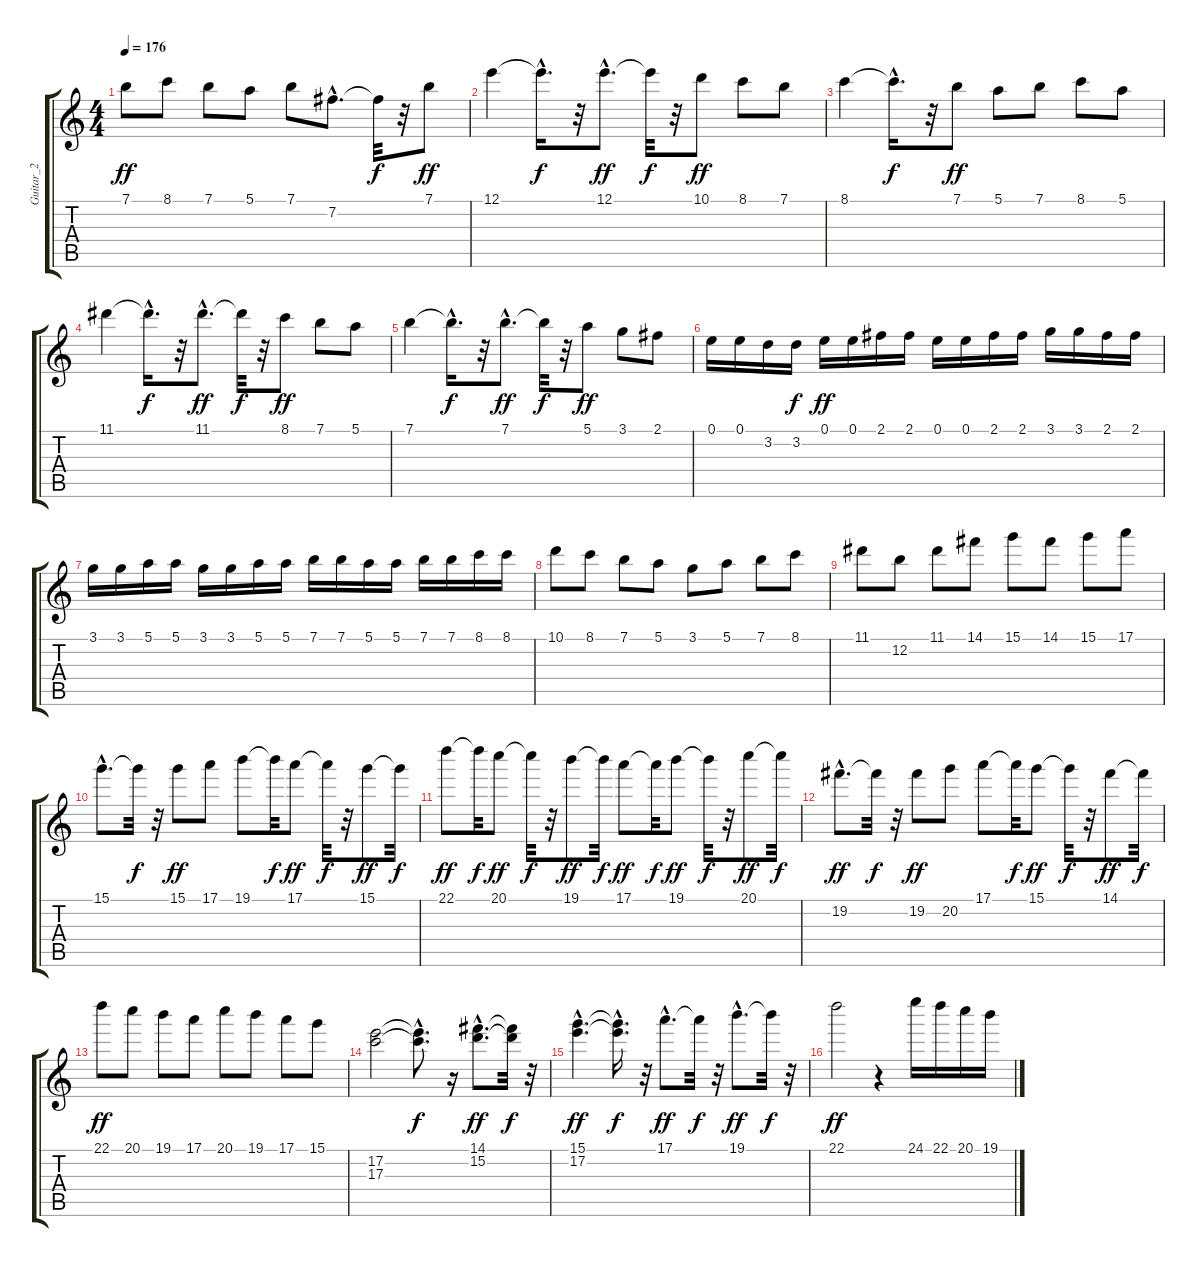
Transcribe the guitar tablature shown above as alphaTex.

\track ("Guitar_2" "Guitar_2") {instrument acousticguitarsteel}
\staff {score tabs}
\tuning (E4 B3 G3 D3 A2 E2) {hide}
\ts (4 4)
\tempo 176
\clef g2
\ks c
7.1.8{dy ff} 8.1.8 7.1.8 5.1.8 7.1.8 7.2{hac}.8{d} 7.2{t}.32{dy f} r.32 7.1.8{dy ff} |
12.1.4 12.1{hac t}.16{d dy f} r.32 12.1{hac}.8{d dy ff} 12.1{t}.32{dy f} r.32 10.1.8{dy ff} 8.1.8 7.1.8 |
8.1.4 8.1{hac t}.16{d dy f} r.32 7.1.8{dy ff} 5.1.8 7.1.8 8.1.8 5.1.8 |
11.1.4 11.1{hac t}.16{d dy f} r.32 11.1{hac}.8{d dy ff} 11.1{t}.32{dy f} r.32 8.1.8{dy ff} 7.1.8 5.1.8 |
7.1.4 7.1{hac t}.16{d dy f} r.32 7.1{hac}.8{d dy ff} 7.1{t}.32{dy f} r.32 5.1.8{dy ff} 3.1.8 2.1.8 |
0.1.16 0.1.16 3.2.16 3.2.16{dy f} 0.1.16{dy ff} 0.1.16 2.1.16 2.1.16 0.1.16 0.1.16 2.1.16 2.1.16 3.1.16 3.1.16 2.1.16 2.1.16 |
3.1.16 3.1.16 5.1.16 5.1.16 3.1.16 3.1.16 5.1.16 5.1.16 7.1.16 7.1.16 5.1.16 5.1.16 7.1.16 7.1.16 8.1.16 8.1.16 |
10.1.8 8.1.8 7.1.8 5.1.8 3.1.8 5.1.8 7.1.8 8.1.8 |
11.1.8 12.2.8 11.1.8 14.1.8 15.1.8 14.1.8 15.1.8 17.1.8 |
15.1{hac}.8{d} 15.1{t}.32{dy f} r.32 15.1.8{dy ff} 17.1.8 19.1.8 19.1{t}.32{dy f} 17.1.8{dy ff} 17.1{t}.32{dy f} r.32 15.1.8{dy ff} 15.1{t}.32{dy f} |
22.1.8{dy ff} 22.1{t}.32{dy f} 20.1.8{dy ff} 20.1{t}.32{dy f} r.32 19.1.8{dy ff} 19.1{t}.32{dy f} 17.1.8{dy ff} 17.1{t}.32{dy f} 19.1.8{dy ff} 19.1{t}.32{dy f} r.32 20.1.8{dy ff} 20.1{t}.32{dy f} |
19.2{hac}.8{d dy ff} 19.2{t}.32{dy f} r.32 19.2.8{dy ff} 20.2.8 17.1.8 17.1{t}.32{dy f} 15.1.8{dy ff} 15.1{t}.32{dy f} r.32 14.1.8{dy ff} 14.1{t}.32{dy f} |
22.1.8{dy ff} 20.1.8 19.1.8 17.1.8 20.1.8 19.1.8 17.1.8 15.1.8 |
(17.2 17.3).2 (17.2{hac t} 17.3{hac t}).8{d dy f} r.16 (14.1{hac} 15.2{hac}).8{d dy ff} (14.1{t} 15.2{t}).32{dy f} r.32 |
(15.1{hac} 17.2{hac}).4{d dy ff} (15.1{hac t} 17.2{hac t}).16{d dy f} r.32 17.1{hac}.8{d dy ff} 17.1{t}.32{dy f} r.32 19.1{hac}.8{d dy ff} 19.1{t}.32{dy f} r.32 |
22.1.2{dy ff} r.4 24.1.16 22.1.16 20.1.16 19.1.16
